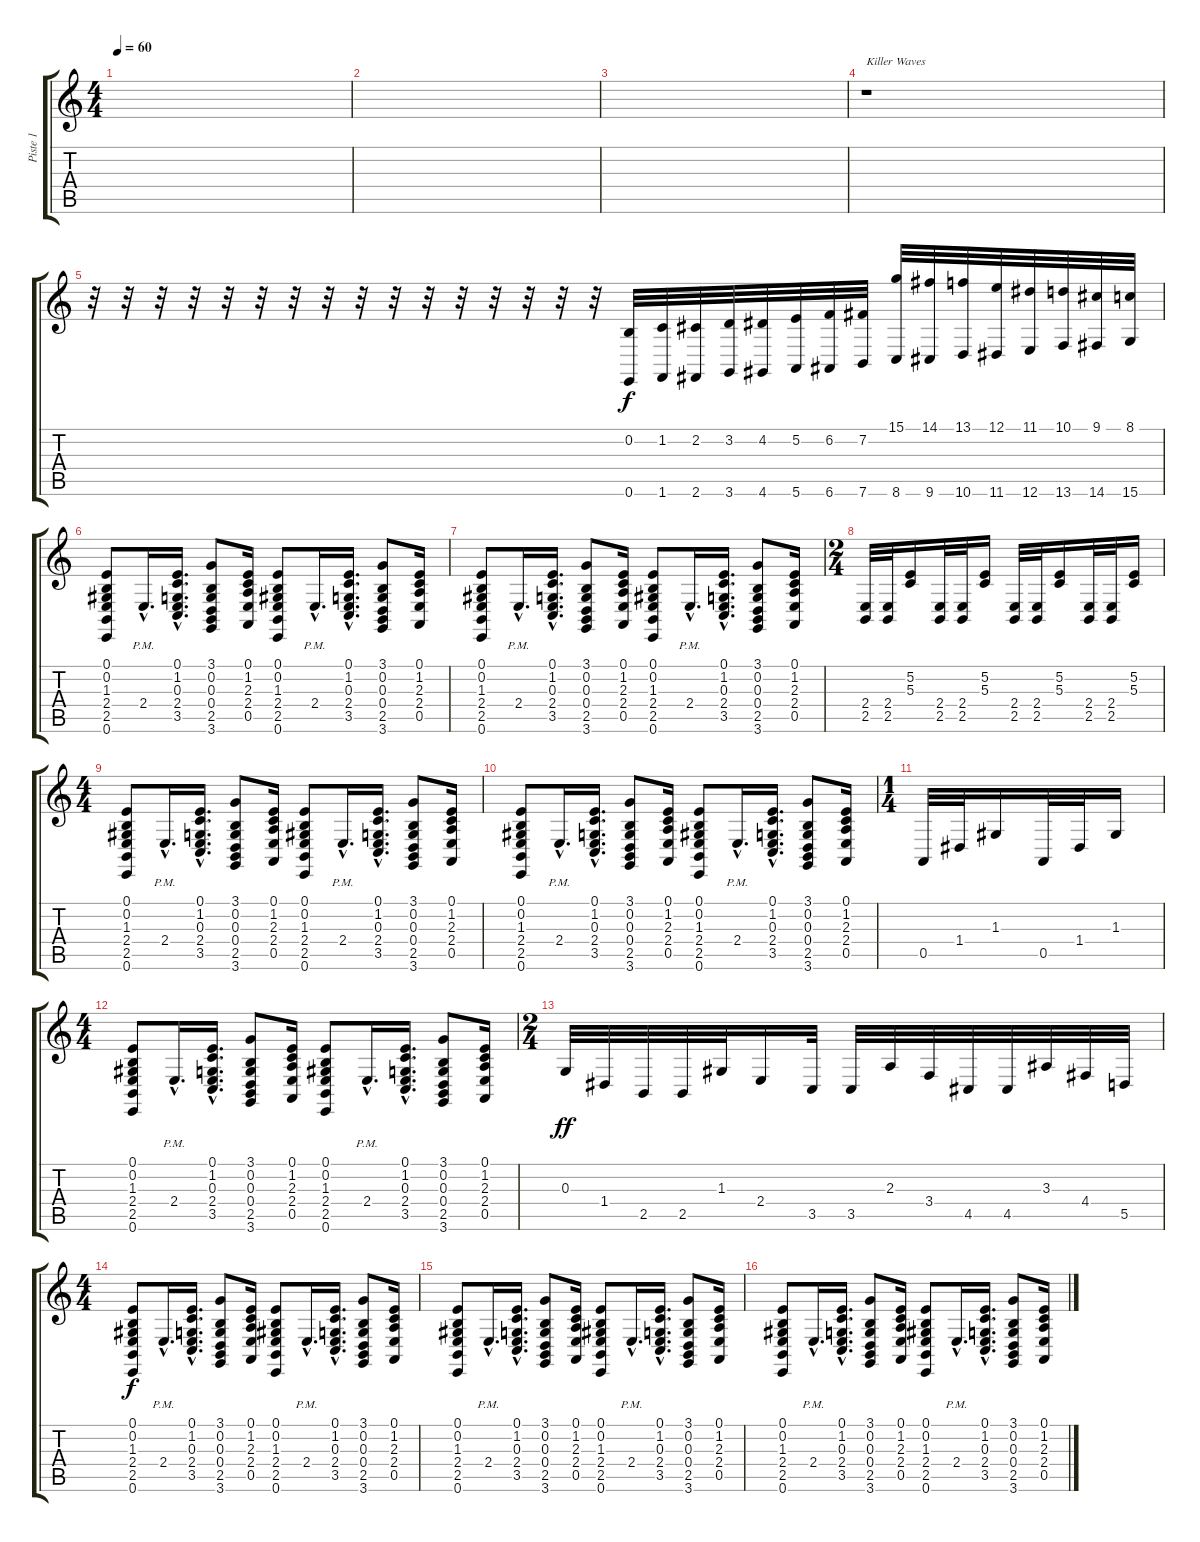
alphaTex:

\track ("Piste 1" "Piste 1") {instrument acousticgrandpiano}
\staff {score tabs}
\tuning (E4 B3 G3 D3 A2 E2) {hide}
\ts (4 4)
\tempo 60
\clef g2
\ks c
|
|
|
r.1{txt "Killer Waves"} |
r.32 r.32 r.32 r.32 r.32 r.32 r.32 r.32 r.32 r.32 r.32 r.32 r.32 r.32 r.32 r.32 (0.2 0.6).32 (1.2 1.6).32 (2.2 2.6).32 (3.2 3.6).32 (4.2 4.6).32 (5.2 5.6).32 (6.2 6.6).32 (7.2 7.6).32 (15.1 8.6).32 (14.1 9.6).32 (13.1 10.6).32 (12.1 11.6).32 (11.1 12.6).32 (10.1 13.6).32 (9.1 14.6).32 (8.1 15.6).32 |
(0.1 0.2 1.3 2.4 2.5 0.6).8 2.4{hac pm}.16{d} (0.1{hac} 1.2{hac} 0.3{hac} 2.4{hac} 3.5{hac}).16{d} (3.1 0.2 0.3 0.4 2.5 3.6).8 (0.1 1.2 2.3 2.4 0.5).16 (0.1 0.2 1.3 2.4 2.5 0.6).8 2.4{hac pm}.16{d} (0.1{hac} 1.2{hac} 0.3{hac} 2.4{hac} 3.5{hac}).16{d} (3.1 0.2 0.3 0.4 2.5 3.6).8 (0.1 1.2 2.3 2.4 0.5).16 |
(0.1 0.2 1.3 2.4 2.5 0.6).8 2.4{hac pm}.16{d} (0.1{hac} 1.2{hac} 0.3{hac} 2.4{hac} 3.5{hac}).16{d} (3.1 0.2 0.3 0.4 2.5 3.6).8 (0.1 1.2 2.3 2.4 0.5).16 (0.1 0.2 1.3 2.4 2.5 0.6).8 2.4{hac pm}.16{d} (0.1{hac} 1.2{hac} 0.3{hac} 2.4{hac} 3.5{hac}).16{d} (3.1 0.2 0.3 0.4 2.5 3.6).8 (0.1 1.2 2.3 2.4 0.5).16 |
\ts (2 4)
(2.4 2.5).32 (2.4 2.5).32 (5.2 5.3).16 (2.4 2.5).32 (2.4 2.5).32 (5.2 5.3).16 (2.4 2.5).32 (2.4 2.5).32 (5.2 5.3).16 (2.4 2.5).32 (2.4 2.5).32 (5.2 5.3).16 |
\ts (4 4)
(0.1 0.2 1.3 2.4 2.5 0.6).8 2.4{hac pm}.16{d} (0.1{hac} 1.2{hac} 0.3{hac} 2.4{hac} 3.5{hac}).16{d} (3.1 0.2 0.3 0.4 2.5 3.6).8 (0.1 1.2 2.3 2.4 0.5).16 (0.1 0.2 1.3 2.4 2.5 0.6).8 2.4{hac pm}.16{d} (0.1{hac} 1.2{hac} 0.3{hac} 2.4{hac} 3.5{hac}).16{d} (3.1 0.2 0.3 0.4 2.5 3.6).8 (0.1 1.2 2.3 2.4 0.5).16 |
(0.1 0.2 1.3 2.4 2.5 0.6).8 2.4{hac pm}.16{d} (0.1{hac} 1.2{hac} 0.3{hac} 2.4{hac} 3.5{hac}).16{d} (3.1 0.2 0.3 0.4 2.5 3.6).8 (0.1 1.2 2.3 2.4 0.5).16 (0.1 0.2 1.3 2.4 2.5 0.6).8 2.4{hac pm}.16{d} (0.1{hac} 1.2{hac} 0.3{hac} 2.4{hac} 3.5{hac}).16{d} (3.1 0.2 0.3 0.4 2.5 3.6).8 (0.1 1.2 2.3 2.4 0.5).16 |
\ts (1 4)
0.5.32 1.4.32 1.3.16 0.5.32 1.4.32 1.3.16 |
\ts (4 4)
(0.1 0.2 1.3 2.4 2.5 0.6).8 2.4{hac pm}.16{d} (0.1{hac} 1.2{hac} 0.3{hac} 2.4{hac} 3.5{hac}).16{d} (3.1 0.2 0.3 0.4 2.5 3.6).8 (0.1 1.2 2.3 2.4 0.5).16 (0.1 0.2 1.3 2.4 2.5 0.6).8 2.4{hac pm}.16{d} (0.1{hac} 1.2{hac} 0.3{hac} 2.4{hac} 3.5{hac}).16{d} (3.1 0.2 0.3 0.4 2.5 3.6).8 (0.1 1.2 2.3 2.4 0.5).16 |
\ts (2 4)
0.3.32{dy ff} 1.4.32 2.5.32 2.5.32 1.3.32 2.4.16 3.5.32 3.5.32 2.3.32 3.4.32 4.5.32 4.5.32 3.3.32 4.4.32 5.5.32 |
\ts (4 4)
(0.1 0.2 1.3 2.4 2.5 0.6).8{dy f} 2.4{hac pm}.16{d} (0.1{hac} 1.2{hac} 0.3{hac} 2.4{hac} 3.5{hac}).16{d} (3.1 0.2 0.3 0.4 2.5 3.6).8 (0.1 1.2 2.3 2.4 0.5).16 (0.1 0.2 1.3 2.4 2.5 0.6).8 2.4{hac pm}.16{d} (0.1{hac} 1.2{hac} 0.3{hac} 2.4{hac} 3.5{hac}).16{d} (3.1 0.2 0.3 0.4 2.5 3.6).8 (0.1 1.2 2.3 2.4 0.5).16 |
(0.1 0.2 1.3 2.4 2.5 0.6).8 2.4{hac pm}.16{d} (0.1{hac} 1.2{hac} 0.3{hac} 2.4{hac} 3.5{hac}).16{d} (3.1 0.2 0.3 0.4 2.5 3.6).8 (0.1 1.2 2.3 2.4 0.5).16 (0.1 0.2 1.3 2.4 2.5 0.6).8 2.4{hac pm}.16{d} (0.1{hac} 1.2{hac} 0.3{hac} 2.4{hac} 3.5{hac}).16{d} (3.1 0.2 0.3 0.4 2.5 3.6).8 (0.1 1.2 2.3 2.4 0.5).16 |
(0.1 0.2 1.3 2.4 2.5 0.6).8 2.4{hac pm}.16{d} (0.1{hac} 1.2{hac} 0.3{hac} 2.4{hac} 3.5{hac}).16{d} (3.1 0.2 0.3 0.4 2.5 3.6).8 (0.1 1.2 2.3 2.4 0.5).16 (0.1 0.2 1.3 2.4 2.5 0.6).8 2.4{hac pm}.16{d} (0.1{hac} 1.2{hac} 0.3{hac} 2.4{hac} 3.5{hac}).16{d} (3.1 0.2 0.3 0.4 2.5 3.6).8 (0.1 1.2 2.3 2.4 0.5).16
